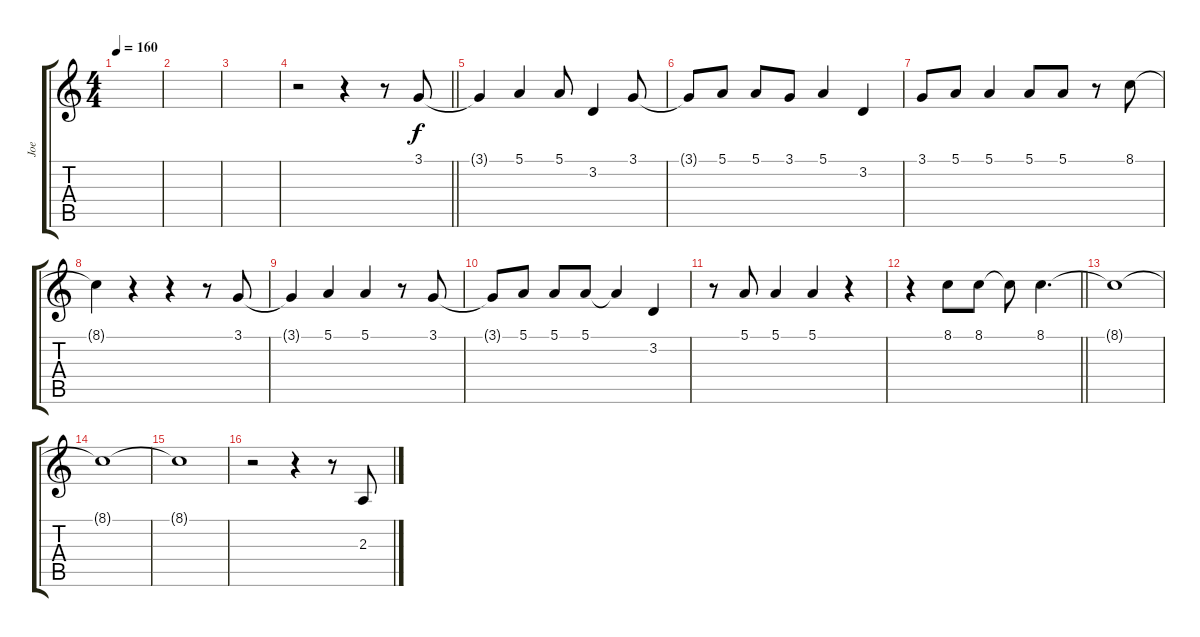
\track ("Joe" "Joe") {instrument lead1square}
\staff {score tabs}
\tuning (E4 B3 G3 D3 A2 E2) {hide}
\ts (4 4)
\tempo 160
\clef g2
\ks c
|
|
|
\barLineRight lightlight
r.2 r.4 r.8 3.1.8 |
3.1{t}.4 5.1.4 5.1.8 3.2.4 3.1.8 |
3.1{t}.8 5.1.8 5.1.8 3.1.8 5.1.4 3.2.4 |
3.1.8 5.1.8 5.1.4 5.1.8 5.1.8 r.8 8.1.8 |
8.1{t}.4 r.4 r.4 r.8 3.1.8 |
3.1{t}.4 5.1.4 5.1.4 r.8 3.1.8 |
3.1{t}.8 5.1.8 5.1.8 5.1.8 5.1{t}.4 3.2.4 |
r.8 5.1.8 5.1.4 5.1.4 r.4 |
\barLineRight lightlight
r.4 8.1.8 8.1.8 8.1{t}.8 8.1.4{d} |
8.1{t}.1 |
8.1{t}.1 |
8.1{t}.1 |
r.2 r.4 r.8 2.3.8
